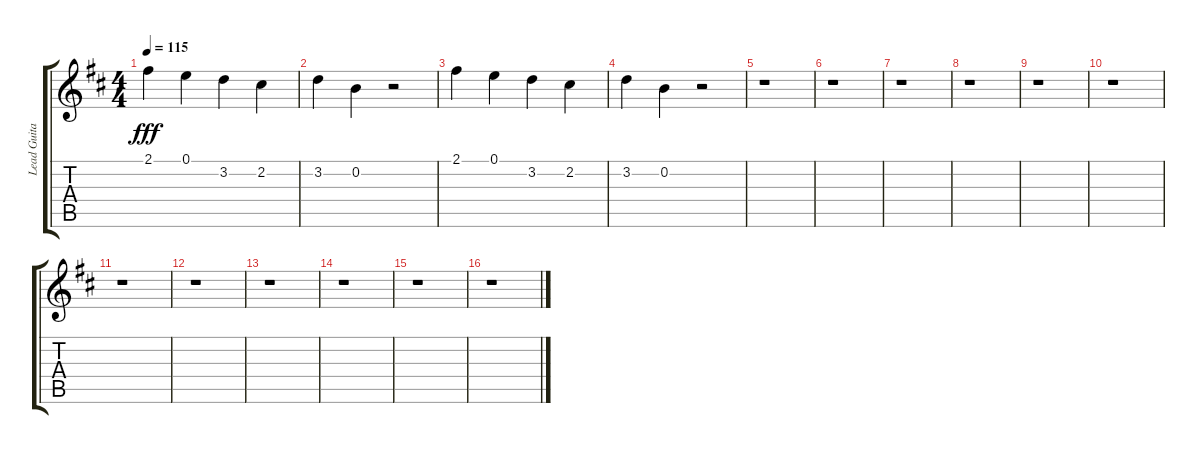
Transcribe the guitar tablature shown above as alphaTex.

\track ("Lead Guitar 2" "Lead Guita") {instrument overdrivenguitar}
\staff {score tabs}
\tuning (E4 B3 G3 D3 A2 E2) {hide}
\ts (4 4)
\tempo 115
\clef g2
\ks d
2.1.4{dy fff} 0.1.4 3.2.4 2.2.4 |
3.2.4 0.2.4 r.2 |
2.1.4 0.1.4 3.2.4 2.2.4 |
3.2.4 0.2.4 r.2 |
r.1 |
r.1 |
r.1 |
r.1 |
r.1 |
r.1 |
r.1 |
r.1 |
r.1 |
r.1 |
r.1 |
r.1
